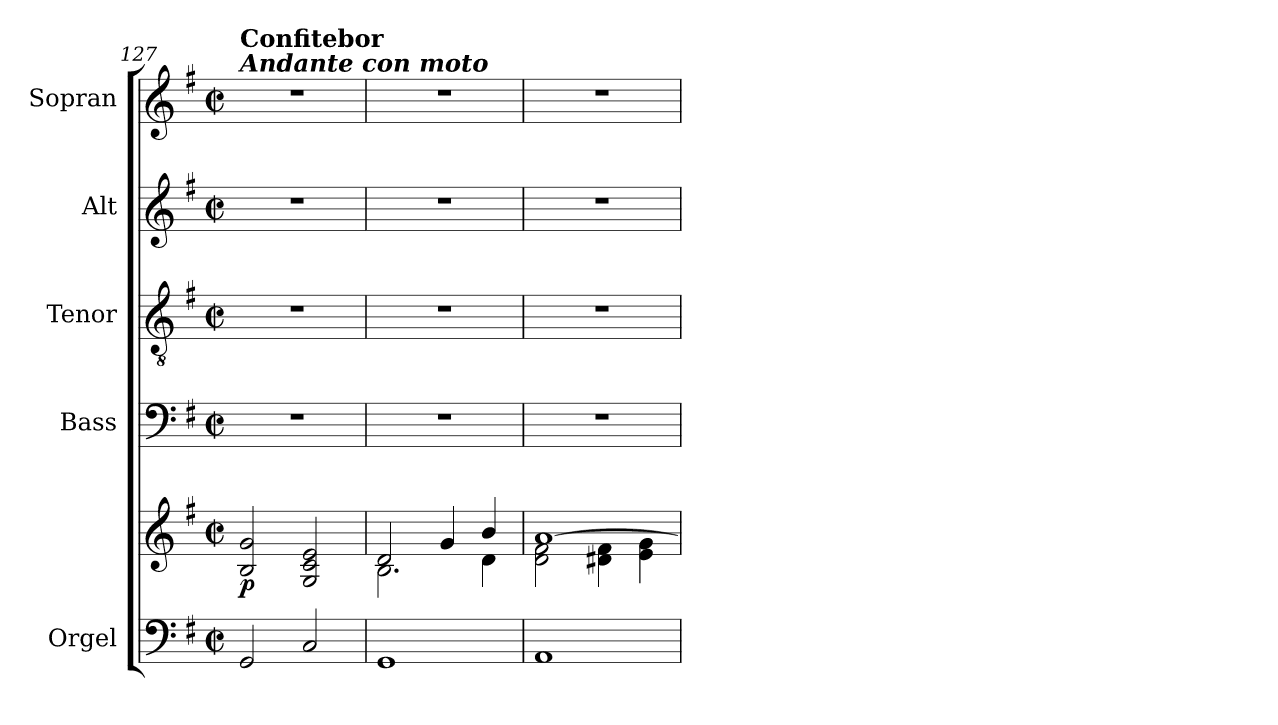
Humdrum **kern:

**kern	**kern	**dynam	**kern	**kern	**kern	**kern
*part5	*part5	*part5	*part4	*part3	*part2	*part1
*staff6	*staff5	*staff5/6	*staff4	*staff3	*staff2	*staff1
*I"Orgel	*	*	*I"Bass	*I"Tenor	*I"Alt	*I"Sopran
*I'Org.	*	*	*I'B.	*I'T.	*I'A.	*I'S.
!!LO:LB:g=z
*clefF4	*clefG2	*	*clefF4	*clefGv2	*clefG2	*clefG2
*k[f#]	*k[f#]	*	*k[f#]	*k[f#]	*k[f#]	*k[f#]
*G:	*G:	*	*G:	*G:	*G:	*G:
*M2/2	*M2/2	*	*M2/2	*M2/2	*M2/2	*M2/2
*met(c|)	*met(c|)	*	*met(c|)	*met(c|)	*met(c|)	*met(c|)
=127	=127	=127	=127	=127	=127	=127
!	!	!	!	!	!	!LO:TX:a:Bi:t=Andante con moto
!	!	!	!	!	!	!LO:TX:a:B:t=Confitebor
!	!	!LO:DY:b	!	!	!	!
2GG/	2B/ 2g/	p	1r	1r	1r	1r
2C/	2G/ 2c/ 2e/	.	.	.	.	.
=128	=128	=128	=128	=128	=128	=128
*	*^	*	*	*	*	*
1GG	2d/	2.B\	.	1r	1r	1r	1r
.	4g/	.	.	.	.	.	.
.	4b/	4d\	.	.	.	.	.
=129	=129	=129	=129	=129	=129	=129	=129
1AA	[>1a	2d\ 2f#\	.	1r	1r	1r	1r
.	.	4d#X\ 4f#\	.	.	.	.	.
.	.	4e\ 4g\	.	.	.	.	.
*	*v	*v	*	*	*	*	*
=	=	=	=	=	=	=
*-	*-	*-	*-	*-	*-	*-
